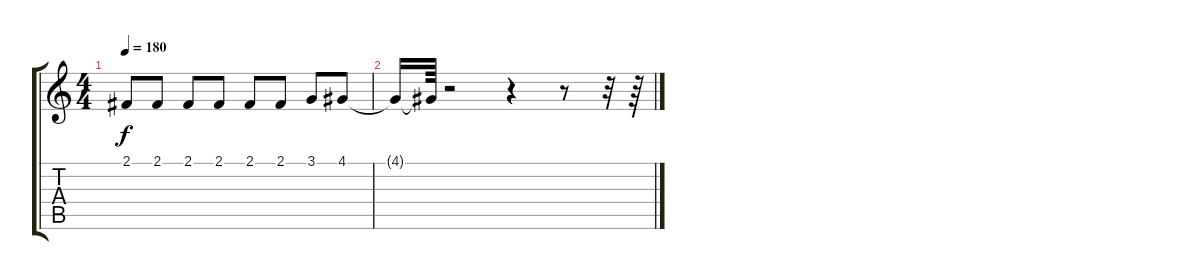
\track "" {instrument trumpet}
\staff {score tabs}
\tuning (E4 B3 G3 D3 A2 E2) {hide}
\ts (4 4)
\tempo 180
\clef g2
\ks c
2.1.8{dy f} 2.1.8 2.1.8 2.1.8 2.1.8 2.1.8 3.1.8 4.1.8 |
4.1{t}.16 4.1{t}.64 r.2 r.4 r.8 r.32 r.64
